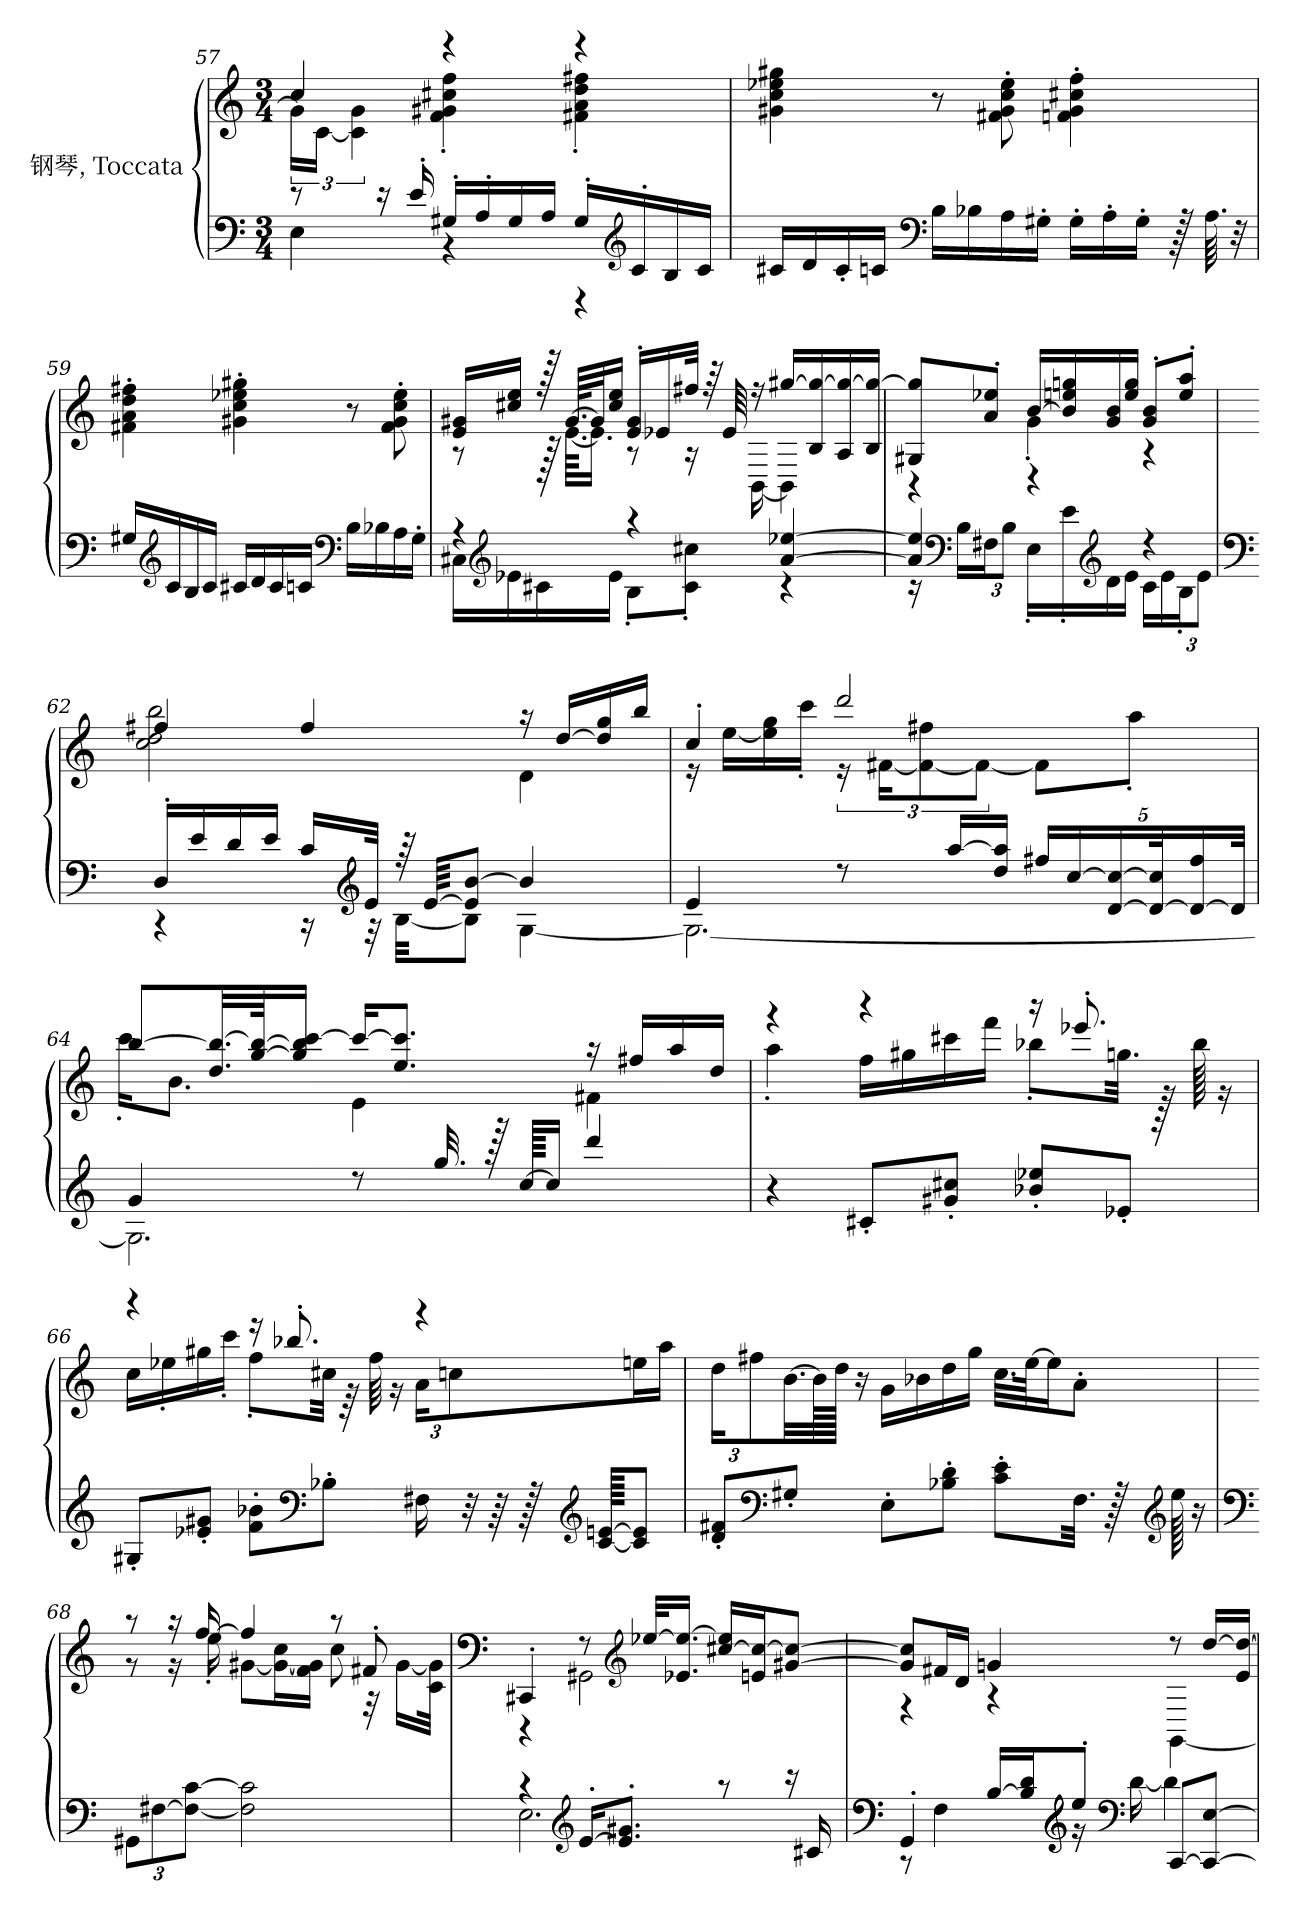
**kern	**kern
*part1	*part1
*staff2	*staff1
*I"钢琴, Toccata	*
*clefF4	*clefG2
*k[]	*k[]
*M3/4	*M3/4
=57	=57
*^	*^
8r	4E\	4cc/	24g\LL]
.	.	.	[24c\JJ
.	.	.	6c\] 6g\
16r	.	.	.
16e'/	.	.	.
16G#X'/LL	4r	4r	4f\' 4g#X\' 4cc#X\' 4ff\'
16A'/	.	.	.
16G#/	.	.	.
16A/JJ	.	.	.
16G#'/LL	4r	4r	4f#X\' 4a\' 4dd\' 4ff#X\'
*clefG2	*	*	*
16c'/	.	.	.
16B/	.	.	.
16c/JJ	.	.	.
*v	*v	*	*
*	*v	*v
!!LO:LB:g=z
=58	=58
16c#X/LL	4g#X\ 4cc\ 4ee-X\ 4gg#X\
16d/	.
16c#'/	.
16cn/JJ	.
*clefF4	*
16B\LL	8r
16B-X\	.
16A\	8f#X\' 8g#\' 8cc\' 8ee-\'
16G#X'\JJ	.
16G#'\LL	4fn\' 4g#\' 4cc#X\' 4ff\'
16A'\	.
16G#'\JJ	.
128r	.
64.A\	.
32r	.
=59	=59
16G#X/LL	4f#X\' 4a\' 4dd\' 4ff#X\'
*clefG2	*
16c/	.
16B/	.
16c/JJ	.
16c#X/LL	4g#X\' 4cc\' 4ee-X\' 4gg#X\'
16d/	.
16c#/	.
16cn/JJ	.
*clefF4	*
16B\LL	8r
16B-X\	.
16A\	8f#\' 8g#\' 8cc\' 8ee-\'
16G#'\JJ	.
!!LO:LB:g=z
=60	=60
*^	*^
4r	16C#X\LL	16e/ 16g#X/LL	8r
*clefG2	*	*	*
.	16e-X\	16cc#X/ 16ee/JJ	.
.	16c#X\	128r	128r
.	.	[64.g#/KLLL	[64.e\KKLL
.	.	32g#/J]	16.e\JJ]
.	16e-\JJ	16cc#/ 16ee/JJ	.
4r	8B'\L	16e/' 16g#/'LL	8r
.	.	16e-X/	.
.	8c#\' 8cc#X\'J	32ff#X/JJk	16r
.	.	64r	.
.	.	64e-/	.
.	.	16r	[16BB\
[4a/ [4ee-X/	4r	[16gg#X/LL	4BB\]
.	.	16B/ 16gg#/_	.
.	.	16A/ 16gg#/_	.
.	.	16B/ 16gg#/_JJ	.
=61	=61	=61	=61
4a/] 4ee-/]	16r	8G#X/ 8gg#/]L	4r
*clefF4	*	*	*
.	16B\LL	.	.
*	*Xbrackettup	*	*
.	24F#X\J	8a/' 8ee-X/'J	.
.	12B\J	.	.
4r	16E'\LL	[16b/LL	4g'\
.	16e'\	16b/] 16een/ 16ggn/	.
*clefG2	*	*	*
.	16d\	16g/ 16b/	.
.	16e\JJ	16ee/ 16gg/JJ	.
4r	16c\LL	8g/' 8b/'L	4r
.	16e\	.	.
.	24B'\J	8ee/' 8aa/'J	.
.	12e\J	.	.
!!LO:LB:g=z	!!
=62	=62	=62	=62
*clefF4	*	*	*
16D'/LL	4r	4ff#X/	2cc\ 2dd\ 2bb\
16e/	.	.	.
16d/	.	.	.
16e/JJ	.	.	.
16c/LL	16r	4ff#/	.
*clefG2	*	*	*
32e/JJk	32r	.	.
64r	[32B\KKL	.	.
[64e/KKKL	.	.	.
8e/] [8b/J	8B\J]	.	.
4b/]	[4G\	16r	4d\
.	.	[16dd/LL	.
.	.	16dd/] 16gg/	.
.	.	16bb/JJ	.
=63	=63	=63	=63
4e/	2.G\_	4cc'/	16r
.	.	.	[16ee\LL
.	.	.	16ee\] 16gg\
.	.	.	16ccc'\JJ
8r	.	2ddd/	24r
.	.	.	[24f#X\KL
.	.	.	12f#\_ 12ff#X\
[16aa/LL	.	.	.
.	.	.	12f#\J_
16dd/ 16aa/]JJ	.	.	.
20ff#X/LL	.	.	8f#\L]
[20cc/	.	.	.
[20d/ 20cc/_	.	.	.
.	.	.	8aa'\J
40d/_ 40cc/]K	.	.	.
20d/_ 20ff#/	.	.	.
40d/JJk]	.	.	.
!!LO:LB:g=z	!!
=64	=64	=64	=64
4g/	2.G\]	[8bb/L	16ccc'\KL
.	.	.	8.b\J
.	.	32.dd/ 32.bb/_LL	.
.	.	[64gg/ 64bb/_JK	.
.	.	16gg/] 16bb/] [16ccc/JJ	.
8r	.	16ccc/KL_	4e\
.	.	8.ee/ 8.ccc/]J	.
32.gg/	.	.	.
128r	.	.	.
[128cc/KKKLL	.	.	.
16cc/JJ]	.	.	.
4ddd/	.	16r	4f#X\
.	.	16ff#X/LL	.
.	.	16aa/	.
.	.	16dd/JJ	.
*v	*v	*	*
=65	=65	=65
4r	4r	4aa'\
8c#X'/L	4r	16ff\LL
.	.	16gg#X\
8g#X/' 8cc#X/'J	.	16ccc#X\
.	.	16fff\JJ
8b-X/' 8ee-X/'L	16r	8bb-X'\L
.	8.eee-X'/	.
8e-X'/J	.	32.ggn\Jkk
.	.	128r
.	.	128bb-\
.	.	16r
!!LO:PB:g=z	!!
=66	=66	=66
8G#X'/L	4r	16cc\LL
.	.	16ee-X'\
8e-X/' 8g#X/'J	.	16gg#X\
.	.	16ccc'\JJ
8f\' 8b-X\'L	16r	8ff'\L
.	8.bb-X'/	.
*clefF4	*	*
8B-X'\J	.	32cc#X\Jkk
.	.	64r
.	.	64ff\
.	.	16r
*	*	*Xbrackettup
16F#X\	4r	24a\KL
.	.	12ccn\
32r	.	.
64r	.	.
128r	.	.
*clefG2	*	*
[128c/ [128en/KKKKL	.	.
8c/] 8e/]J	.	16een\L
.	.	16aa\JJ
*	*v	*v
!!LO:LB:g=z
=67	=67
8d/' 8f#X/'L	24dd\KL
.	12ff#X\
*clefF4	*
8G#X'/J	[32.b\LL
.	128b\LL]
.	128dd\JJJJJ
.	16r
8E'\L	16g\LL
.	16b-X\
8B-X\' 8d\'J	16dd\
.	16gg\JJ
8c\' 8e\'L	32.cc\LLL
.	[64ee\JK
.	16ee\J]
32.F\Jkk	8a'\J
128r	.
*clefG2	*
128ee\	.
16r	.
=68	=68
*clefF4	*
*	*^
12GG#X\L	8r	8r
[12F#X\	.	.
.	16r	16r
12F#\_ [12c\J	.	.
.	[16ff/	16ee'\
2F#\] 2c\]	4ff/]	[8g#X\L
.	.	16g#\_ 16cc\L
.	.	16f\ 16g#\]JJ
.	8r	8cc\
.	8f#X'/	32r
.	.	[16g#\LL
.	.	32c\ 32g#\]JJk
!!LO:LB:g=z	!!
=69	=69	=69
*	*clefF4	*
*^	*	*
4r	2.E\	4CC#X'/	4r
*clefG2	*	*	*
[16e'/KL	.	8r	2GG#X\
8.e/]' 8.g#X/'J	.	.	.
*	*	*clefG2	*
.	.	[32ee-X/KLL	.
.	.	16.e-X/ 16.ee-/_JJ	.
8r	.	[16cc#X/ 16ee-/]LL	.
.	.	16en/ 16cc#/_J	.
16r	.	[8g#X/ 8cc#/_J	.
16c#X/	.	.	.
=70	=70	=70	=70
*clefF4	*	*	*
4GG'/	8r	8g#/] 8cc#/]L	4r
.	4F\	16f#X/L	.
.	.	16d/JJ	.
[16B/LL	.	4gn/	4r
16B/] 16d/J	.	.	.
*clefG2	*	*	*
8ee'/J	16r	.	.
*clefF4	*	*	*
.	[16d\	.	.
[8CC/L	4d\]	8r	[4GG\
8CC/_ [8E/J	.	[16dd/LL	.
.	.	16e/ 16dd/_JJ	.
*v	*v	*	*
*	*v	*v
=	=
*-	*-
